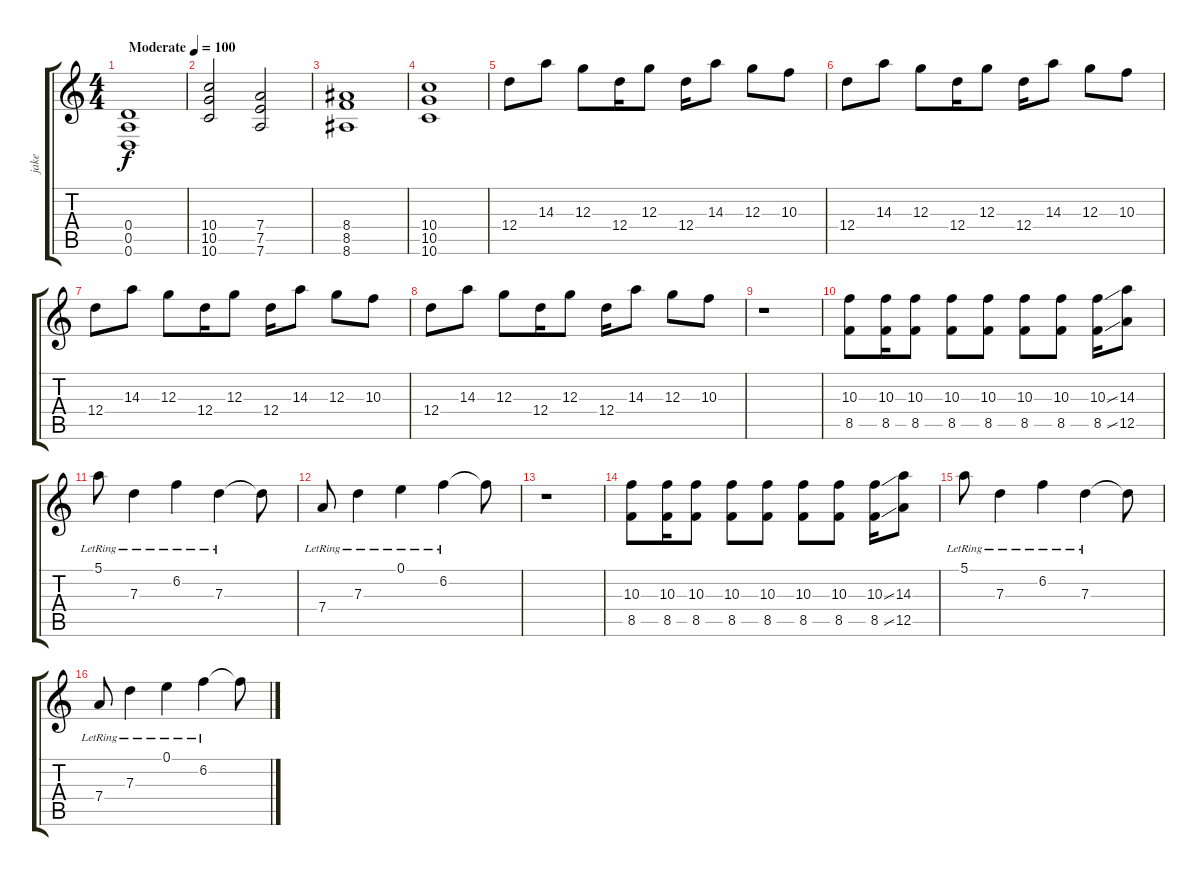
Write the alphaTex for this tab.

\track ("jake" "jake") {instrument distortionguitar}
\staff {score tabs}
\tuning (E4 B3 G3 D3 A2 D2) {hide}
\ts (4 4)
\tempo (100 "Moderate")
\clef g2
\ks c
(0.4 0.5 0.6).1{dy f instrument distortionguitar} |
(10.4 10.5 10.6).2 (7.4 7.5 7.6).2 |
(8.4 8.5 8.6).1 |
(10.4 10.5 10.6).1 |
12.4.8 14.3.8 12.3.8 12.4.16 12.3.8 12.4.16 14.3.8 12.3.8 10.3.8 |
12.4.8 14.3.8 12.3.8 12.4.16 12.3.8 12.4.16 14.3.8 12.3.8 10.3.8 |
12.4.8 14.3.8 12.3.8 12.4.16 12.3.8 12.4.16 14.3.8 12.3.8 10.3.8 |
12.4.8 14.3.8 12.3.8 12.4.16 12.3.8 12.4.16 14.3.8 12.3.8 10.3.8 |
r.1 |
(10.3 8.5).8 (10.3 8.5).16 (10.3 8.5).8 (10.3 8.5).8 (10.3 8.5).8 (10.3 8.5).8 (10.3 8.5).8 (10.3{ss} 8.5{ss}).16 (14.3 12.5).8 |
5.1{lr}.8 7.3{lr}.4 6.2{lr}.4 7.3{lr}.4 7.3{t}.8 |
7.4{lr}.8 7.3{lr}.4 0.1{lr}.4 6.2{lr}.4 6.2{t}.8 |
r.1 |
(10.3 8.5).8 (10.3 8.5).16 (10.3 8.5).8 (10.3 8.5).8 (10.3 8.5).8 (10.3 8.5).8 (10.3 8.5).8 (10.3{ss} 8.5{ss}).16 (14.3 12.5).8 |
5.1{lr}.8 7.3{lr}.4 6.2{lr}.4 7.3{lr}.4 7.3{t}.8 |
7.4{lr}.8 7.3{lr}.4 0.1{lr}.4 6.2{lr}.4 6.2{t}.8
